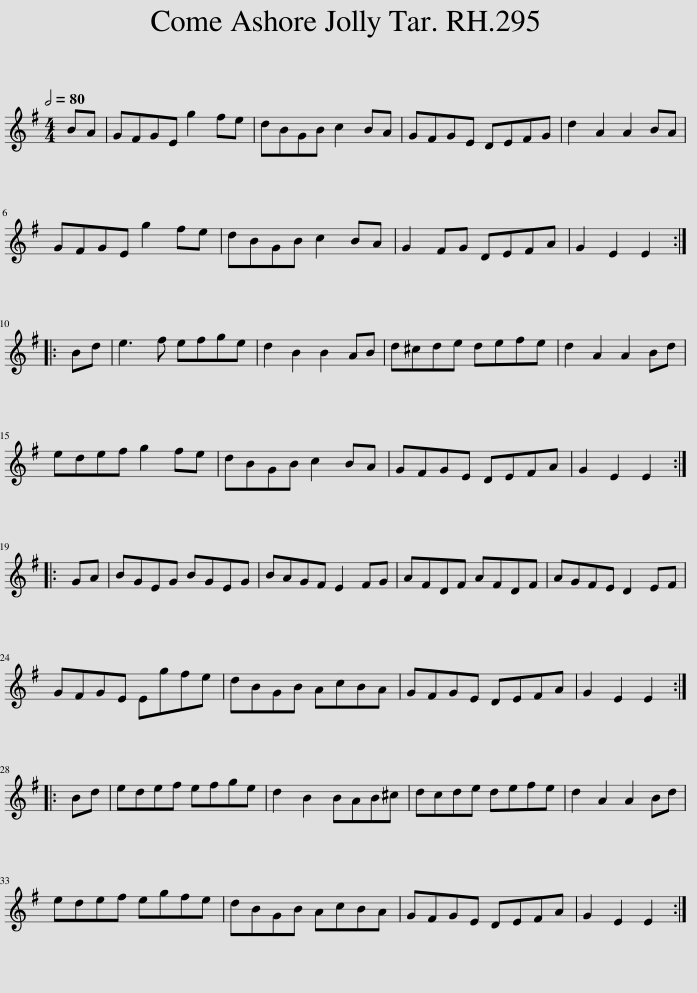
X:1
L:1/8
Q:1/2=80
M:4/4
I:linebreak $
K:G
V:1 treble
V:1
 BA | GFGE g2 fe | dBGB c2 BA | GFGE DEFG | d2 A2 A2 BA |$ %5
 GFGE g2 fe | dBGB c2 BA | G2 FG DEFA | G2 E2 E2 ::$ Bd | %10
 e3 f efge | d2 B2 B2 AB | d^cde defe | d2 A2 A2 Bd |$ edef g2 fe | %15
 dBGB c2 BA | GFGE DEFA | G2 E2 E2 ::$ GA | BGEG BGEG | %20
 BAGF E2 FG | AFDF AFDF | AGFE D2 EF |$ GFGE Egfe | dBGB AcBA | %25
 GFGE DEFA | G2 E2 E2 ::$ Bd | edef efge | d2 B2 BAB^c | %30
 dcde defe | d2 A2 A2 Bd |$ edef egfe | dBGB AcBA | GFGE DEFA | %35
 G2 E2 E2 :| %36
